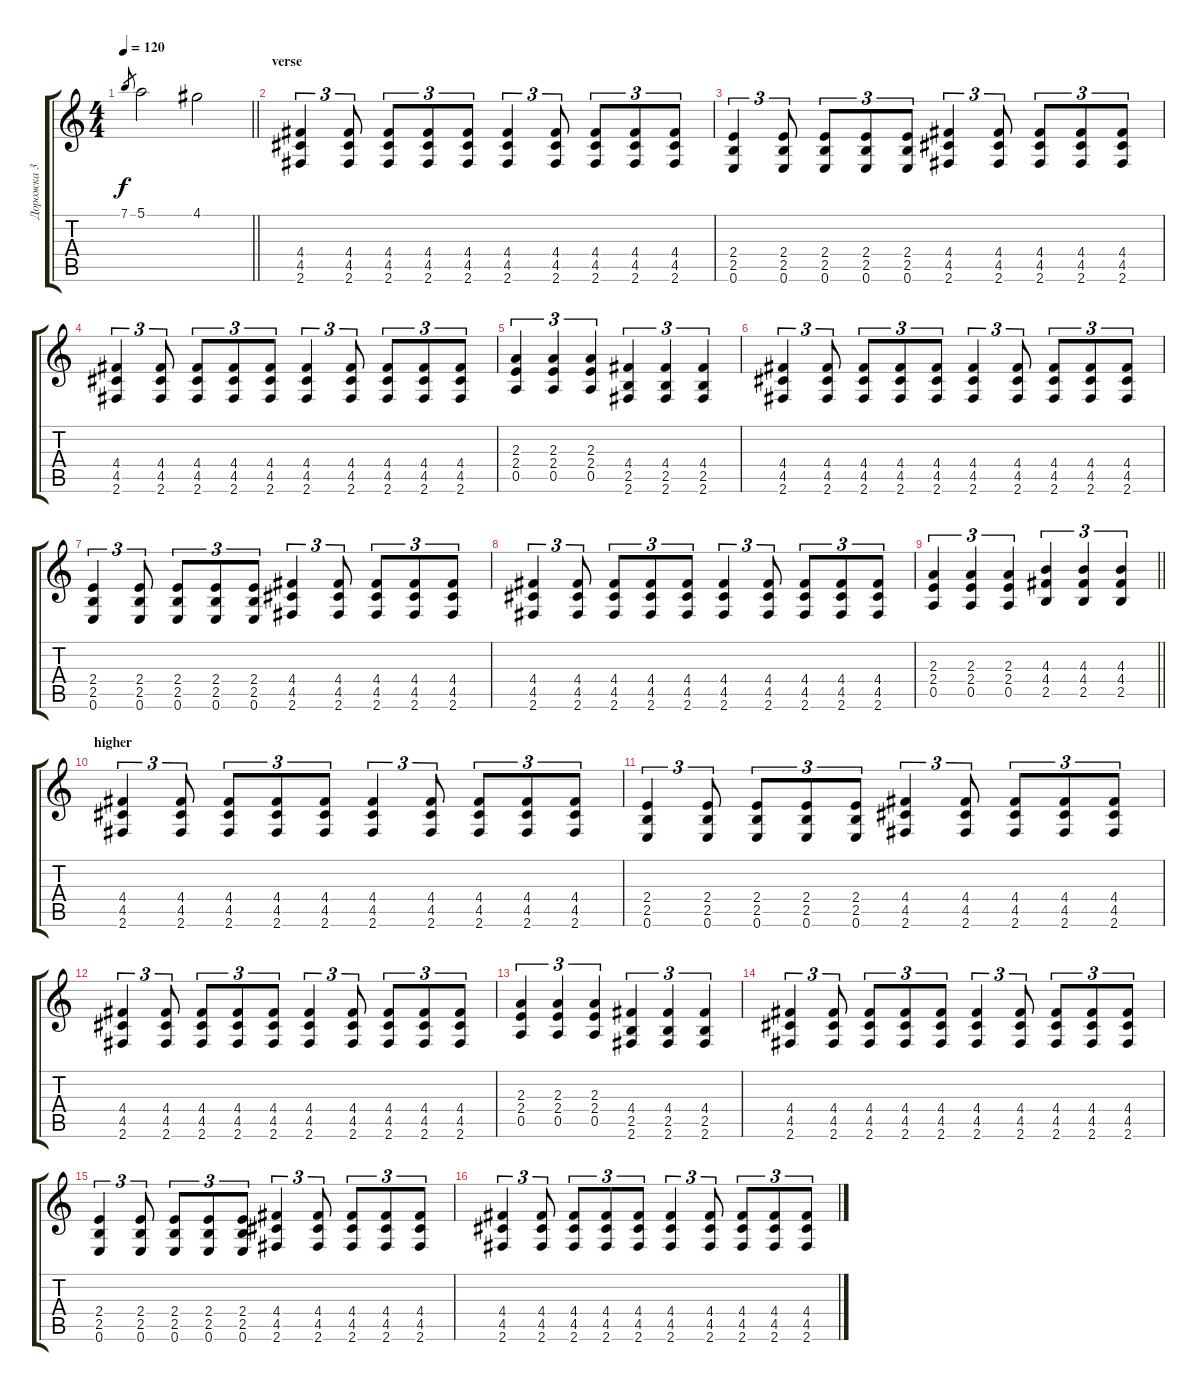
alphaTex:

\track ("Дорожка 3" "Дорожка 3") {instrument distortionguitar}
\staff {score tabs}
\tuning (E4 B3 G3 D3 A2 E2) {hide}
\ts (4 4)
\tempo 120
\clef g2
\barLineRight lightlight
\ks c
7.1.8{gr dy f} 5.1.2 4.1.2 |
\section ("" "verse")
(4.4 4.5 2.6).4{tu (3 2)} (4.4 4.5 2.6).8{tu (3 2)} (4.4 4.5 2.6).8{tu (3 2)} (4.4 4.5 2.6).8{tu (3 2)} (4.4 4.5 2.6).8{tu (3 2)} (4.4 4.5 2.6).4{tu (3 2)} (4.4 4.5 2.6).8{tu (3 2)} (4.4 4.5 2.6).8{tu (3 2)} (4.4 4.5 2.6).8{tu (3 2)} (4.4 4.5 2.6).8{tu (3 2)} |
(2.4 2.5 0.6).4{tu (3 2)} (2.4 2.5 0.6).8{tu (3 2)} (2.4 2.5 0.6).8{tu (3 2)} (2.4 2.5 0.6).8{tu (3 2)} (2.4 2.5 0.6).8{tu (3 2)} (4.4 4.5 2.6).4{tu (3 2)} (4.4 4.5 2.6).8{tu (3 2)} (4.4 4.5 2.6).8{tu (3 2)} (4.4 4.5 2.6).8{tu (3 2)} (4.4 4.5 2.6).8{tu (3 2)} |
(4.4 4.5 2.6).4{tu (3 2)} (4.4 4.5 2.6).8{tu (3 2)} (4.4 4.5 2.6).8{tu (3 2)} (4.4 4.5 2.6).8{tu (3 2)} (4.4 4.5 2.6).8{tu (3 2)} (4.4 4.5 2.6).4{tu (3 2)} (4.4 4.5 2.6).8{tu (3 2)} (4.4 4.5 2.6).8{tu (3 2)} (4.4 4.5 2.6).8{tu (3 2)} (4.4 4.5 2.6).8{tu (3 2)} |
(2.3 2.4 0.5).4{tu (3 2)} (2.3 2.4 0.5).4{tu (3 2)} (2.3 2.4 0.5).4{tu (3 2)} (4.4 2.5 2.6).4{tu (3 2)} (4.4 2.5 2.6).4{tu (3 2)} (4.4 2.5 2.6).4{tu (3 2)} |
(4.4 4.5 2.6).4{tu (3 2)} (4.4 4.5 2.6).8{tu (3 2)} (4.4 4.5 2.6).8{tu (3 2)} (4.4 4.5 2.6).8{tu (3 2)} (4.4 4.5 2.6).8{tu (3 2)} (4.4 4.5 2.6).4{tu (3 2)} (4.4 4.5 2.6).8{tu (3 2)} (4.4 4.5 2.6).8{tu (3 2)} (4.4 4.5 2.6).8{tu (3 2)} (4.4 4.5 2.6).8{tu (3 2)} |
(2.4 2.5 0.6).4{tu (3 2)} (2.4 2.5 0.6).8{tu (3 2)} (2.4 2.5 0.6).8{tu (3 2)} (2.4 2.5 0.6).8{tu (3 2)} (2.4 2.5 0.6).8{tu (3 2)} (4.4 4.5 2.6).4{tu (3 2)} (4.4 4.5 2.6).8{tu (3 2)} (4.4 4.5 2.6).8{tu (3 2)} (4.4 4.5 2.6).8{tu (3 2)} (4.4 4.5 2.6).8{tu (3 2)} |
(4.4 4.5 2.6).4{tu (3 2)} (4.4 4.5 2.6).8{tu (3 2)} (4.4 4.5 2.6).8{tu (3 2)} (4.4 4.5 2.6).8{tu (3 2)} (4.4 4.5 2.6).8{tu (3 2)} (4.4 4.5 2.6).4{tu (3 2)} (4.4 4.5 2.6).8{tu (3 2)} (4.4 4.5 2.6).8{tu (3 2)} (4.4 4.5 2.6).8{tu (3 2)} (4.4 4.5 2.6).8{tu (3 2)} |
\barLineRight lightlight
(2.3 2.4 0.5).4{tu (3 2)} (2.3 2.4 0.5).4{tu (3 2)} (2.3 2.4 0.5).4{tu (3 2)} (4.3 4.4 2.5).4{tu (3 2)} (4.3 4.4 2.5).4{tu (3 2)} (4.3 4.4 2.5).4{tu (3 2)} |
\section ("" "higher")
(4.4 4.5 2.6).4{tu (3 2)} (4.4 4.5 2.6).8{tu (3 2)} (4.4 4.5 2.6).8{tu (3 2)} (4.4 4.5 2.6).8{tu (3 2)} (4.4 4.5 2.6).8{tu (3 2)} (4.4 4.5 2.6).4{tu (3 2)} (4.4 4.5 2.6).8{tu (3 2)} (4.4 4.5 2.6).8{tu (3 2)} (4.4 4.5 2.6).8{tu (3 2)} (4.4 4.5 2.6).8{tu (3 2)} |
(2.4 2.5 0.6).4{tu (3 2)} (2.4 2.5 0.6).8{tu (3 2)} (2.4 2.5 0.6).8{tu (3 2)} (2.4 2.5 0.6).8{tu (3 2)} (2.4 2.5 0.6).8{tu (3 2)} (4.4 4.5 2.6).4{tu (3 2)} (4.4 4.5 2.6).8{tu (3 2)} (4.4 4.5 2.6).8{tu (3 2)} (4.4 4.5 2.6).8{tu (3 2)} (4.4 4.5 2.6).8{tu (3 2)} |
(4.4 4.5 2.6).4{tu (3 2)} (4.4 4.5 2.6).8{tu (3 2)} (4.4 4.5 2.6).8{tu (3 2)} (4.4 4.5 2.6).8{tu (3 2)} (4.4 4.5 2.6).8{tu (3 2)} (4.4 4.5 2.6).4{tu (3 2)} (4.4 4.5 2.6).8{tu (3 2)} (4.4 4.5 2.6).8{tu (3 2)} (4.4 4.5 2.6).8{tu (3 2)} (4.4 4.5 2.6).8{tu (3 2)} |
(2.3 2.4 0.5).4{tu (3 2)} (2.3 2.4 0.5).4{tu (3 2)} (2.3 2.4 0.5).4{tu (3 2)} (4.4 2.5 2.6).4{tu (3 2)} (4.4 2.5 2.6).4{tu (3 2)} (4.4 2.5 2.6).4{tu (3 2)} |
(4.4 4.5 2.6).4{tu (3 2)} (4.4 4.5 2.6).8{tu (3 2)} (4.4 4.5 2.6).8{tu (3 2)} (4.4 4.5 2.6).8{tu (3 2)} (4.4 4.5 2.6).8{tu (3 2)} (4.4 4.5 2.6).4{tu (3 2)} (4.4 4.5 2.6).8{tu (3 2)} (4.4 4.5 2.6).8{tu (3 2)} (4.4 4.5 2.6).8{tu (3 2)} (4.4 4.5 2.6).8{tu (3 2)} |
(2.4 2.5 0.6).4{tu (3 2)} (2.4 2.5 0.6).8{tu (3 2)} (2.4 2.5 0.6).8{tu (3 2)} (2.4 2.5 0.6).8{tu (3 2)} (2.4 2.5 0.6).8{tu (3 2)} (4.4 4.5 2.6).4{tu (3 2)} (4.4 4.5 2.6).8{tu (3 2)} (4.4 4.5 2.6).8{tu (3 2)} (4.4 4.5 2.6).8{tu (3 2)} (4.4 4.5 2.6).8{tu (3 2)} |
(4.4 4.5 2.6).4{tu (3 2)} (4.4 4.5 2.6).8{tu (3 2)} (4.4 4.5 2.6).8{tu (3 2)} (4.4 4.5 2.6).8{tu (3 2)} (4.4 4.5 2.6).8{tu (3 2)} (4.4 4.5 2.6).4{tu (3 2)} (4.4 4.5 2.6).8{tu (3 2)} (4.4 4.5 2.6).8{tu (3 2)} (4.4 4.5 2.6).8{tu (3 2)} (4.4 4.5 2.6).8{tu (3 2)}
